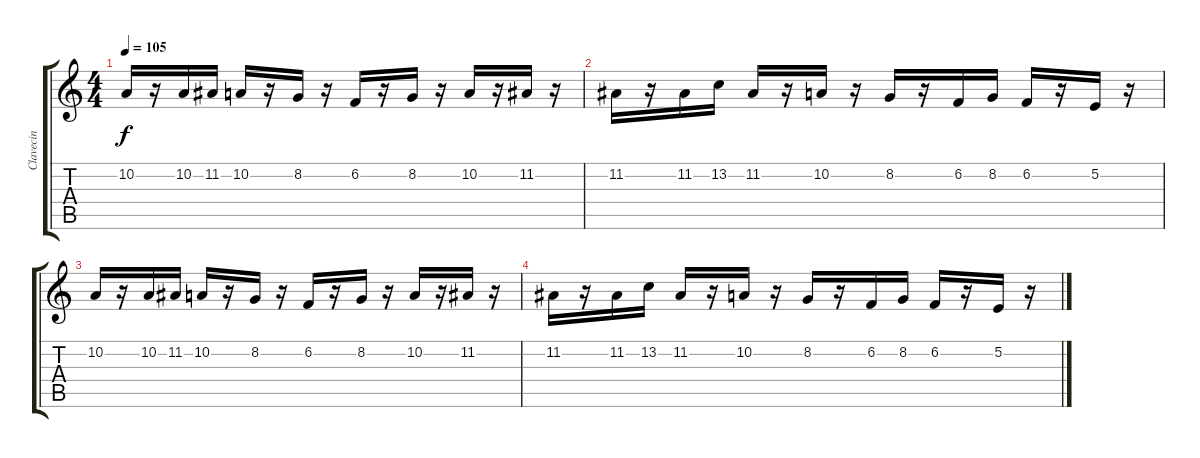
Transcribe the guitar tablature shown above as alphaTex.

\track ("Clavecin" "Clavecin") {instrument clavinet}
\staff {score tabs}
\tuning (E4 B3 G3 D3 A2 E2) {hide}
\ts (4 4)
\tempo 105
\clef g2
\ks c
10.2.16{dy f} r.16 10.2.16 11.2.16 10.2.16 r.16 8.2.16 r.16 6.2.16 r.16 8.2.16 r.16 10.2.16 r.16 11.2.16 r.16 |
11.2.16 r.16 11.2.16 13.2.16 11.2.16 r.16 10.2.16 r.16 8.2.16 r.16 6.2.16 8.2.16 6.2.16 r.16 5.2.16 r.16 |
10.2.16 r.16 10.2.16 11.2.16 10.2.16 r.16 8.2.16 r.16 6.2.16 r.16 8.2.16 r.16 10.2.16 r.16 11.2.16 r.16 |
11.2.16 r.16 11.2.16 13.2.16 11.2.16 r.16 10.2.16 r.16 8.2.16 r.16 6.2.16 8.2.16 6.2.16 r.16 5.2.16 r.16
